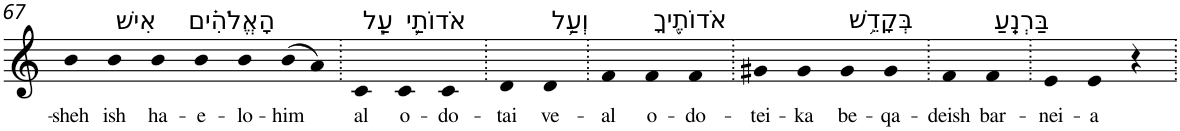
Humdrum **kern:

**kern	**text
*part1	*part1
*staff1	*staff1
*I"Piano	*
*I'Pno	*
!!LO:PB:g=z
*clefG2	*
*k[]	*
=67	=67
!	!LO:LY:b
4b	-sheh
!LO:TX:a:t=אִישׁ	!
!	!LO:LY:b
4b	ish
!LO:TX:a:t=הָאֱלֹהִ֗ים	!
!	!LO:LY:b
4b	ha-
!	!LO:LY:b
4b	-e-
!	!LO:LY:b
4b	-lo-
!	!LO:LY:b
(>8b	-him
8a)	.
=68.	=68.
!LO:TX:a:t=עַ֧ל	!
!	!LO:LY:b
4c	al
!LO:TX:a:t=אֹדוֹתַ֛י	!
!	!LO:LY:b
4c	o-
!	!LO:LY:b
4c	-do-
=69.	=69.
!	!LO:LY:b
4d	-tai
!LO:TX:a:t=וְעַ֥ל	!
!	!LO:LY:b
4d	ve-
=70.	=70.
!	!LO:LY:b
4f	-al
!LO:TX:a:t=אֹדוֹתֶ֖יךָ	!
!	!LO:LY:b
4f	o-
!	!LO:LY:b
4f	-do-
=71.	=71.
!	!LO:LY:b
4g#X	-tei-
!	!LO:LY:b
4g#	-ka
!LO:TX:a:t=בְּקָדֵ֥שׁ	!
!	!LO:LY:b
4g#	be-
!	!LO:LY:b
4g#	-qa-
=72.	=72.
!	!LO:LY:b
4f	-deish
!LO:TX:a:t=בַּרְנֵֽעַ	!
!	!LO:LY:b
4f	bar-
=73.	=73.
!	!LO:LY:b
4e	-nei-
!	!LO:LY:b
4e	-a
4r	.
=.	=.
*-	*-
